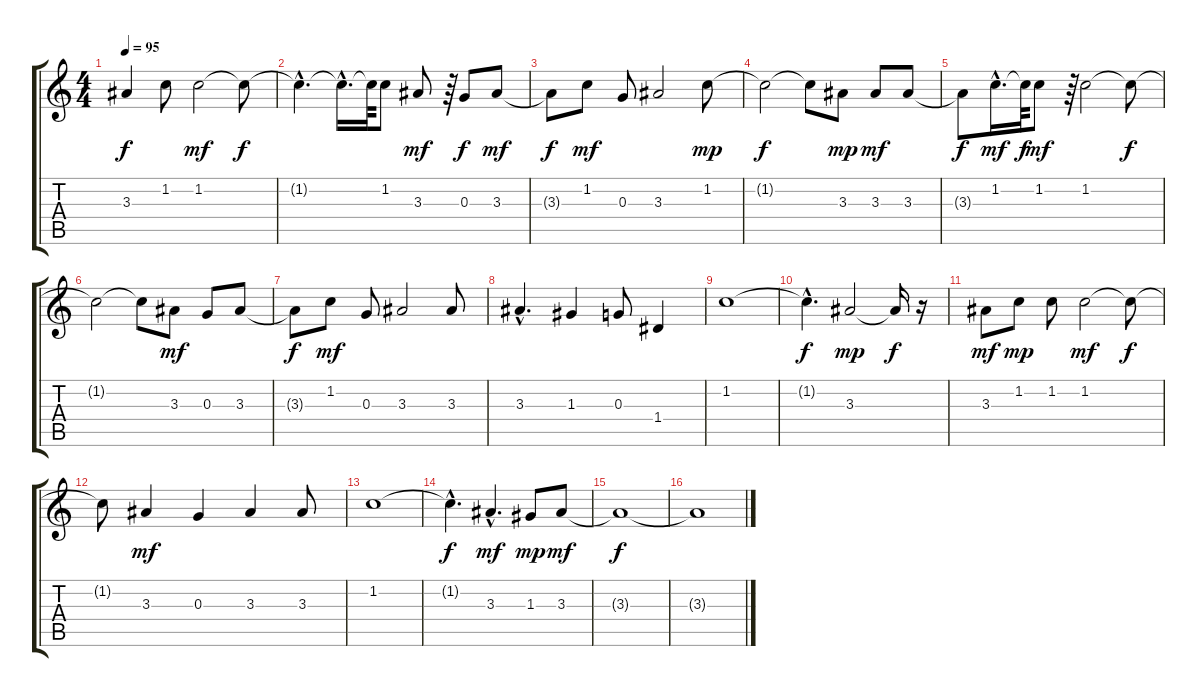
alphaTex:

\track "" {instrument distortionguitar}
\staff {score tabs}
\tuning (E4 B3 G3 D3 A2 E2) {hide}
\ts (4 4)
\tempo 95
\clef g2
\ks c
3.3.4{dy f} 1.2.8 1.2.2{dy mf} 1.2{t}.8{dy f} |
1.2{hac t}.4{d} 1.2{hac t}.16{d} 1.2{t}.64 1.2.8 3.3.8{dy mf} r.64 0.3.8{dy f} 3.3.8{dy mf} |
3.3{t}.8{dy f} 1.2.8{dy mf} 0.3.8 3.3.2 1.2.8{dy mp} |
1.2{t}.2{dy f} 1.2{t}.8 3.3.8{dy mp} 3.3.8{dy mf} 3.3.8 |
3.3{t}.8{dy f} 1.2{hac}.16{d dy mf} 1.2{t}.64{dy f} 1.2.8{dy mf} r.64 1.2.2 1.2{t}.8{dy f} |
1.2{t}.2 1.2{t}.8 3.3.8{dy mf} 0.3.8 3.3.8 |
3.3{t}.8{dy f} 1.2.8{dy mf} 0.3.8 3.3.2 3.3.8 |
3.3{hac}.4{d} 1.3.4 0.3.8 1.4.4 |
1.2.1 |
1.2{hac t}.4{d dy f} 3.3.2{dy mp} 3.3{t}.16{dy f} r.16 |
3.3.8{dy mf} 1.2.8{dy mp} 1.2.8 1.2.2{dy mf} 1.2{t}.8{dy f} |
1.2{t}.8 3.3.4{dy mf} 0.3.4 3.3.4 3.3.8 |
1.2.1 |
1.2{hac t}.4{d dy f} 3.3{hac}.4{d dy mf} 1.3.8{dy mp} 3.3.8{dy mf} |
3.3{t}.1{dy f} |
3.3{t}.1
